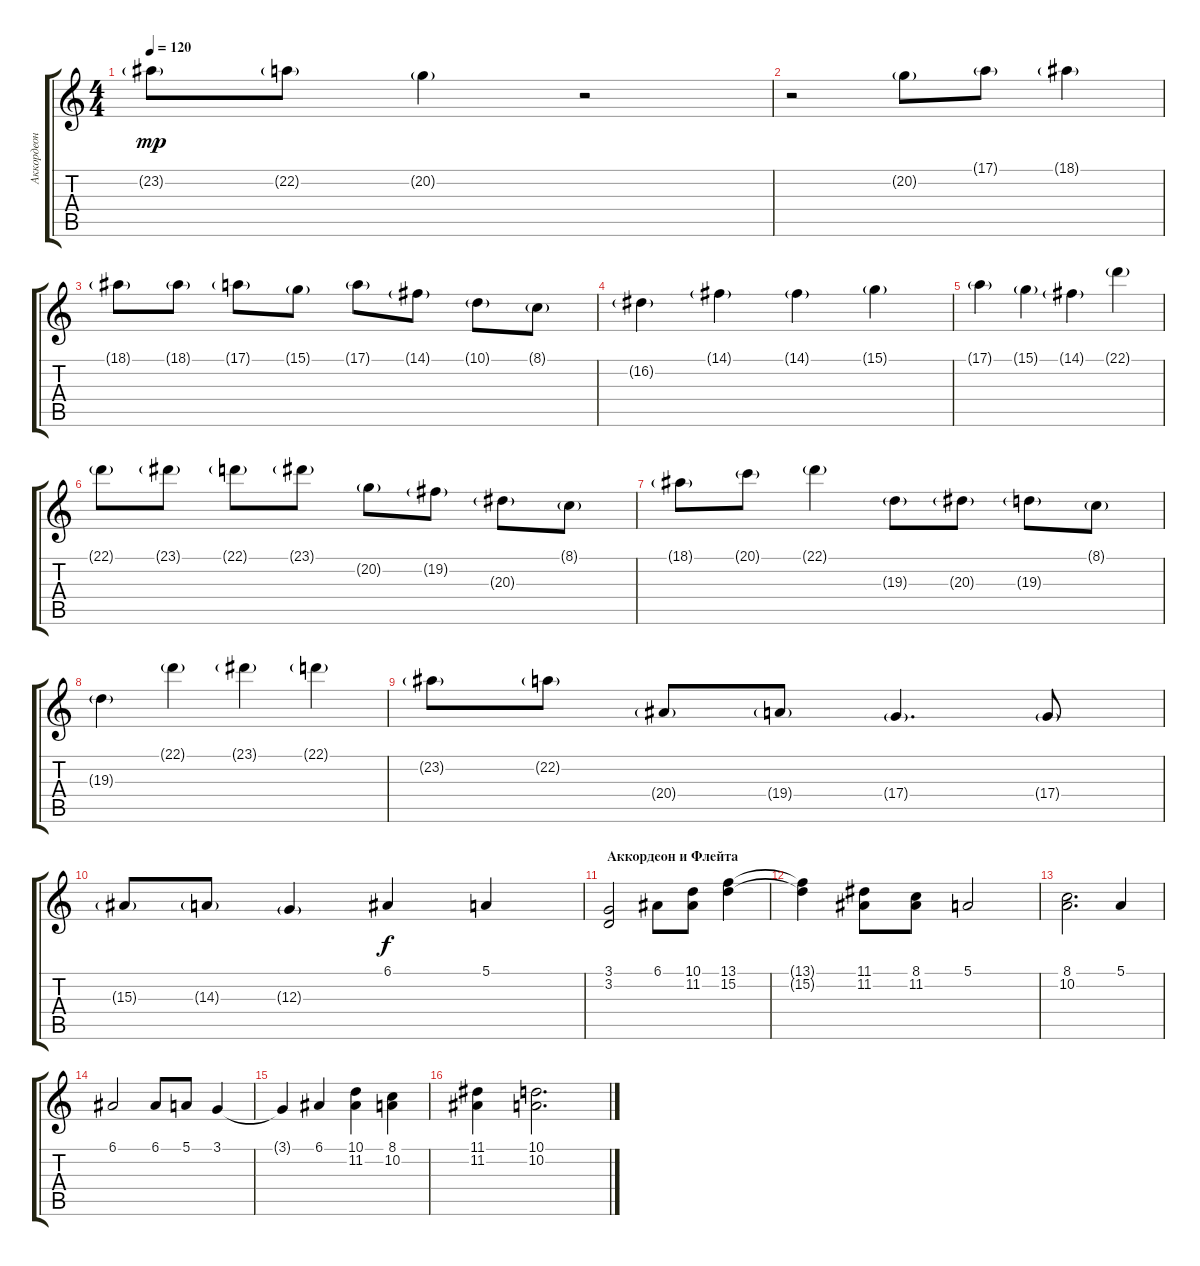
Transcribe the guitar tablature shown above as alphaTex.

\track ("Аккордеон ПР" "Аккордеон ") {instrument accordion}
\staff {score tabs}
\tuning (E4 B3 G3 D3 A2 E2) {hide}
\ts (4 4)
\tempo 120
\clef g2
\ks c
23.2{g}.8{dy mp} 22.2{g}.8 20.2{g}.4 r.2 |
r.2 20.2{g}.8 17.1{g}.8 18.1{g}.4 |
18.1{g}.8 18.1{g}.8 17.1{g}.8 15.1{g}.8 17.1{g}.8 14.1{g}.8 10.1{g}.8 8.1{g}.8 |
16.2{g}.4 14.1{g}.4 14.1{g}.4 15.1{g}.4 |
17.1{g}.4 15.1{g}.4 14.1{g}.4 22.1{g}.4 |
22.1{g}.8 23.1{g}.8 22.1{g}.8 23.1{g}.8 20.2{g}.8 19.2{g}.8 20.3{g}.8 8.1{g}.8 |
18.1{g}.8 20.1{g}.8 22.1{g}.4 19.3{g}.8 20.3{g}.8 19.3{g}.8 8.1{g}.8 |
19.3{g}.4 22.1{g}.4 23.1{g}.4 22.1{g}.4 |
23.2{g}.8 22.2{g}.8 20.4{g}.8 19.4{g}.8 17.4{g}.4{d} 17.4{g}.8 |
15.3{g}.8 14.3{g}.8 12.3{g}.4 6.1.4{dy f} 5.1.4 |
\section ("" " Аккордеон и Флейта")
(3.1 3.2).2 6.1.8 (10.1 11.2).8 (13.1 15.2).4 |
(13.1{t} 15.2{t}).4 (11.1 11.2).8 (8.1 11.2).8 5.1.2 |
(8.1 10.2).2{d} 5.1.4 |
6.1.2 6.1.8 5.1.8 3.1.4 |
3.1{t}.4 6.1.4 (10.1 11.2).4 (8.1 10.2).4 |
(11.1 11.2).4 (10.1 10.2).2{d}
